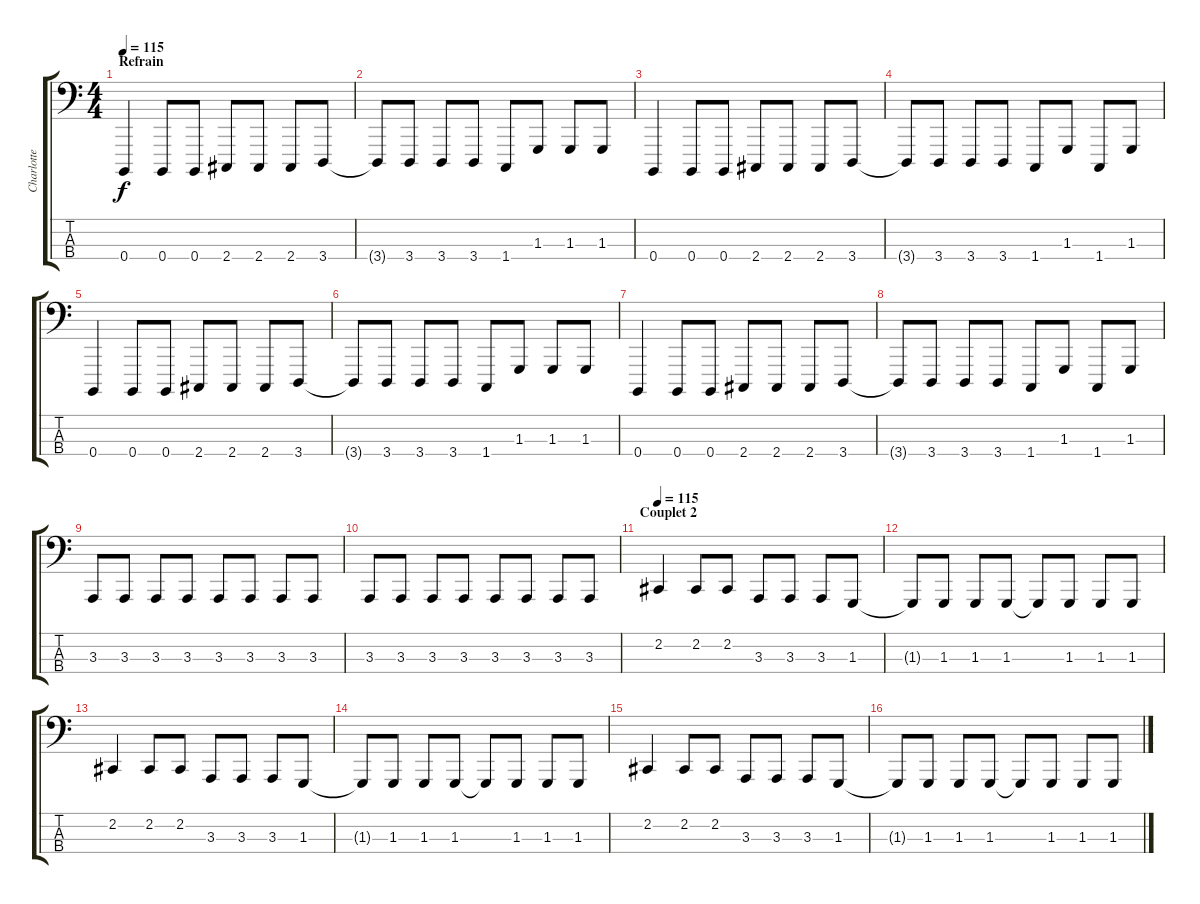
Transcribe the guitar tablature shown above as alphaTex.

\track ("Charlotte - Basse" "Charlotte ") {instrument lead8bassandlead}
\staff {score tabs}
\tuning (E2 B1 Gb1 B0) {hide}
\ts (4 4)
\section ("" "Refrain")
\tempo 115
\clef f4
\ks c
0.4.4{dy f volume 16 balance 8 instrument lead8bassandlead} 0.4.8 0.4.8 2.4.8 2.4.8 2.4.8 3.4.8 |
3.4{t}.8 3.4.8 3.4.8 3.4.8 1.4.8 1.3.8 1.3.8 1.3.8 |
0.4.4 0.4.8 0.4.8 2.4.8 2.4.8 2.4.8 3.4.8 |
3.4{t}.8 3.4.8 3.4.8 3.4.8 1.4.8 1.3.8 1.4.8 1.3.8 |
0.4.4 0.4.8 0.4.8 2.4.8 2.4.8 2.4.8 3.4.8 |
3.4{t}.8 3.4.8 3.4.8 3.4.8 1.4.8 1.3.8 1.3.8 1.3.8 |
0.4.4 0.4.8 0.4.8 2.4.8 2.4.8 2.4.8 3.4.8 |
3.4{t}.8 3.4.8 3.4.8 3.4.8 1.4.8 1.3.8 1.4.8 1.3.8 |
\section ("" "")
3.3.8{volume 16 balance 8 instrument electricbassfinger} 3.3.8 3.3.8 3.3.8 3.3.8 3.3.8 3.3.8 3.3.8 |
3.3.8 3.3.8 3.3.8 3.3.8 3.3.8 3.3.8 3.3.8 3.3.8 |
\section ("" "Couplet 2")
\tempo 115
2.2.4{volume 10 balance 8 instrument lead8bassandlead} 2.2.8 2.2.8 3.3.8 3.3.8 3.3.8 1.3.8 |
1.3{t}.8 1.3.8 1.3.8 1.3.8 1.3{t}.8 1.3.8 1.3.8 1.3.8 |
2.2.4 2.2.8 2.2.8 3.3.8 3.3.8 3.3.8 1.3.8 |
1.3{t}.8 1.3.8 1.3.8 1.3.8 1.3{t}.8 1.3.8 1.3.8 1.3.8 |
2.2.4{volume 10 balance 8 instrument lead8bassandlead} 2.2.8 2.2.8 3.3.8 3.3.8 3.3.8 1.3.8 |
1.3{t}.8 1.3.8 1.3.8 1.3.8 1.3{t}.8 1.3.8 1.3.8 1.3.8
